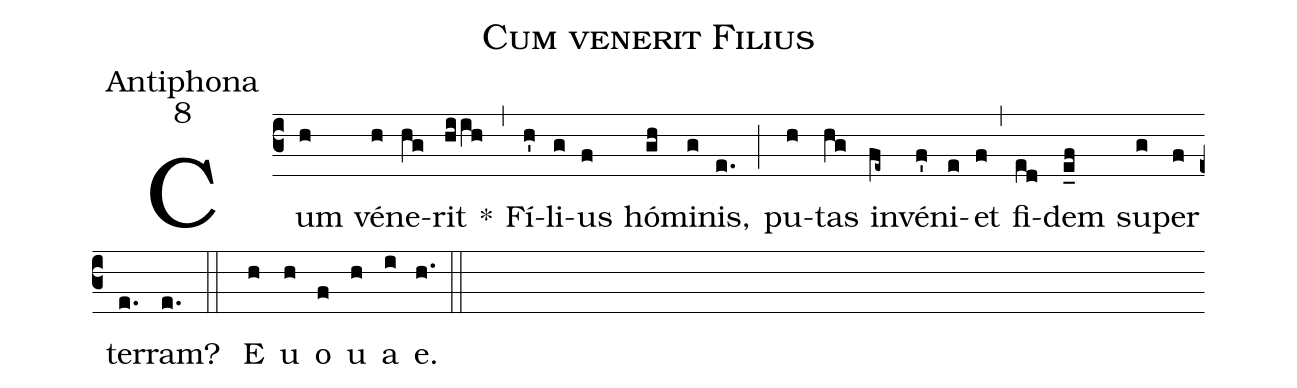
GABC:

name:Cum venerit Filius;
office-part:Antiphona;
mode:8;
%%
(c3) Cum(h) vé(h)ne(hg)rit(hiih) *(,) Fí(h')li(g)us(f) hó(gh)mi(g)nis,(e.) (;) pu(h)tas(hg) in(fe~)vé(f')ni(e)et(f) (,) fi(ed)dem(e_f) su(g)per(f) ter(e.)ram?(e.) (::) <eu> E(h) u(h) o(f) u(h) a(i) e.</eu>(h.) (::)
